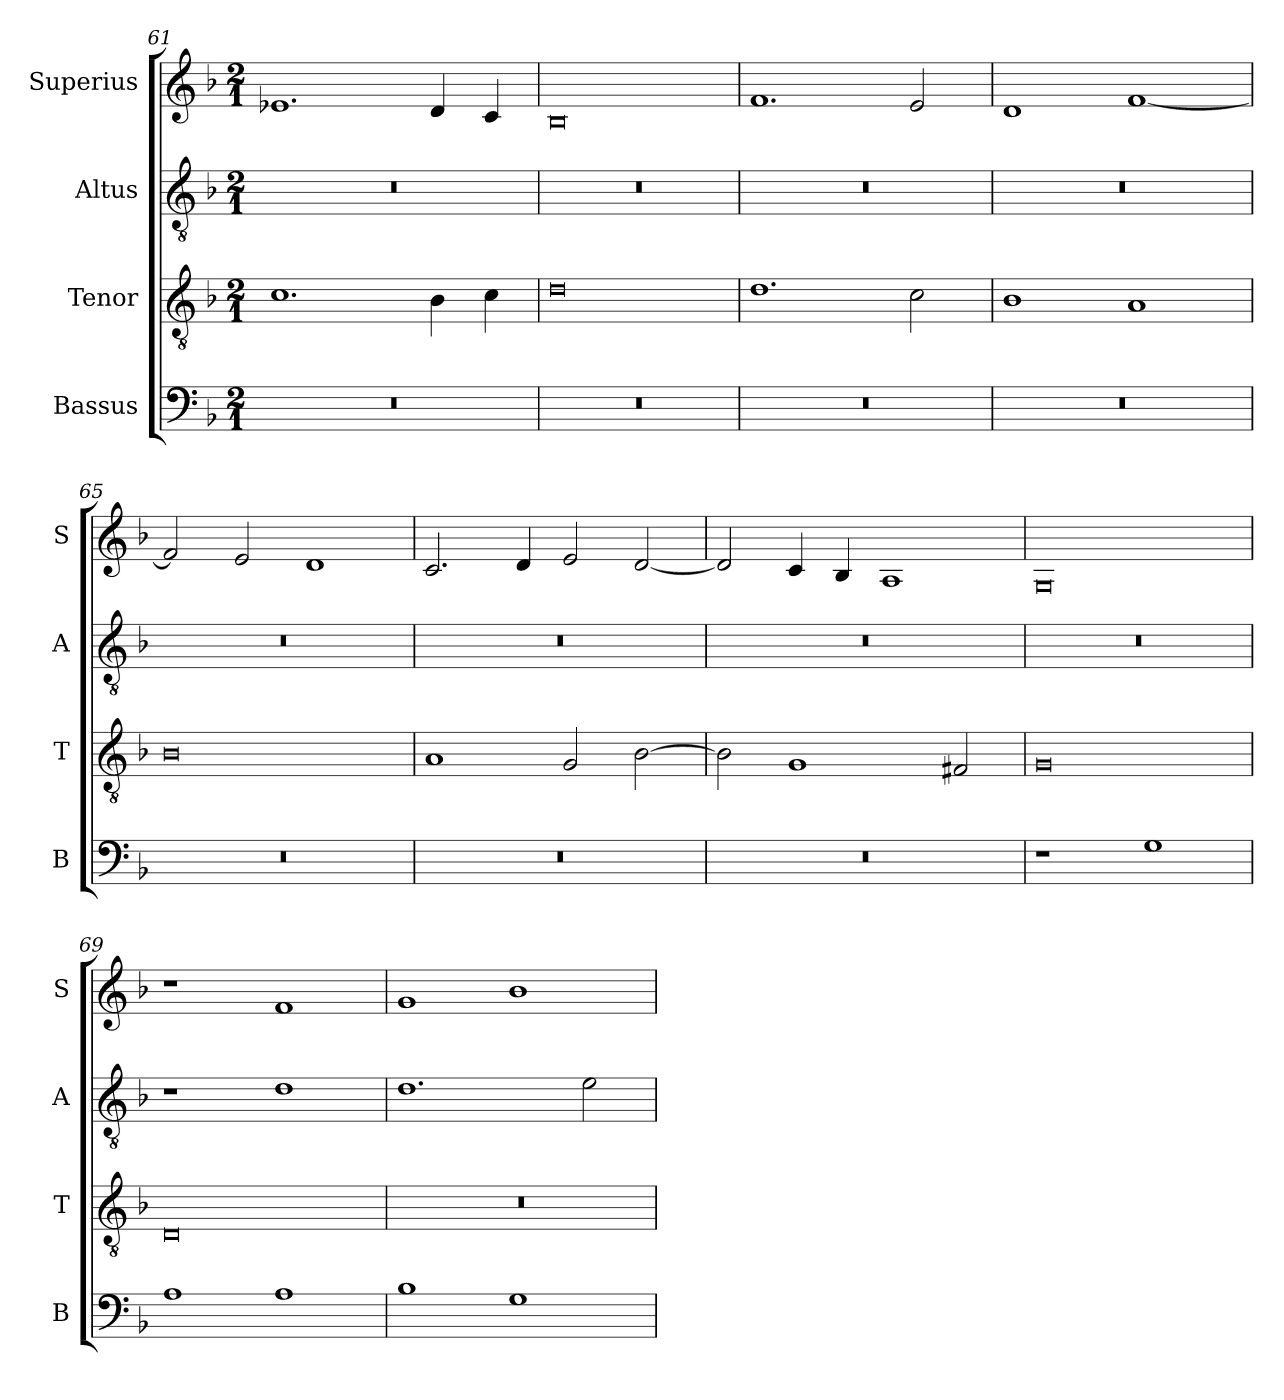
**kern	**kern	**kern	**kern
*part4	*part3	*part2	*part1
*staff4	*staff3	*staff2	*staff1
*I"Bassus	*I"Tenor	*I"Altus	*I"Superius
*I'B	*I'T	*I'A	*I'S
*clefF4	*clefGv2	*clefGv2	*clefG2
*k[b-]	*k[b-]	*k[b-]	*k[b-]
*M2/1	*M2/1	*M2/1	*M2/1
=61	=61	=61	=61
0r	1.c	0r	1.e-X
.	4B-\	.	4d/
.	4c\	.	4c/
=62	=62	=62	=62
0r	0d	0r	0B-
=63	=63	=63	=63
0r	1.d	0r	1.f
.	2c\	.	2e/
=64	=64	=64	=64
0r	1B-	0r	1d
.	1A	.	[1f
=65	=65	=65	=65
0r	0B-	0r	2f/]
.	.	.	2e/
.	.	.	1d
=66	=66	=66	=66
0r	1A	0r	2.c/
.	.	.	4d/
.	2G/	.	2e/
.	[2B-\	.	[2d/
=67	=67	=67	=67
0r	2B-\]	0r	2d/]
.	1G	.	4c/
.	.	.	4B-/
.	.	.	1A
.	2F#X/	.	.
=68	=68	=68	=68
1r	0G	0r	0G
1G	.	.	.
=69	=69	=69	=69
1A	0D	1r	1r
1A	.	1d	1f
=70	=70	=70	=70
1B-	0r	1.d	1g
1G	.	.	1b-
.	.	2e\	.
=	=	=	=
*-	*-	*-	*-
